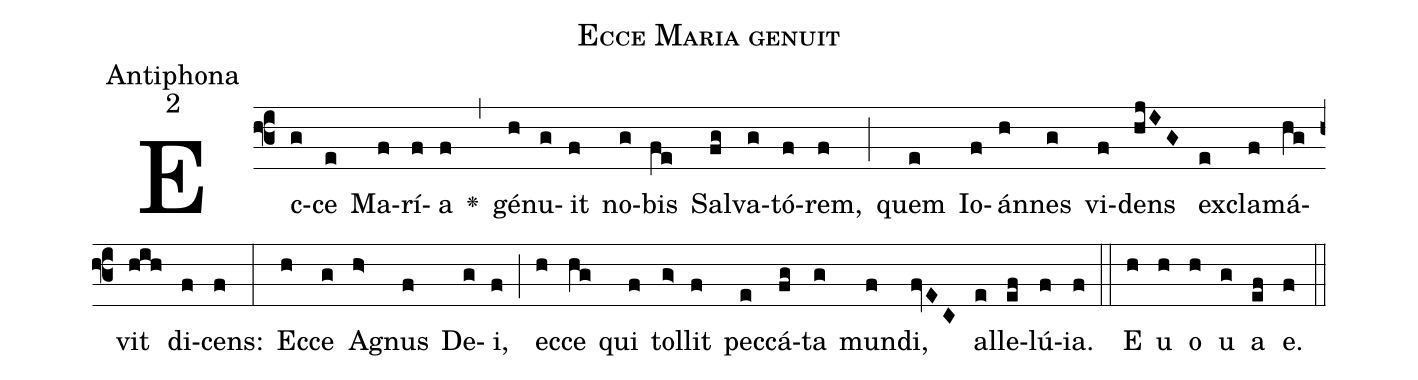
name:Ecce Maria genuit;
office-part:Antiphona;
mode:2;
%%
(f3)Ec(g)ce(e) Ma(f)rí(f)a(f) <v>\greheightstar</v>(,) gé(h)nu(g)it(f) no(g)bis(fe) Sal(fg)va(g)tó(f)rem,(f) (;) quem(e) Io(f)án(h)nes(g) vi(f)dens(hjIG) ex(e)cla(f)má(hg)vit(hih) di(f)cens:(f) (:) Ec(h)ce(g) A(h>)gnus(f) De(g)i,(f) (;) ec(h)ce(hg) qui(f) tol(g>)lit(f) pec(e)cá(fg)ta(g) mun(f)di,(fvEC) al(e)le(ef)lú(f)ia.(f) (::)
E(h) u(h) o(h) u(g) a(ef) e.(f) (::)
